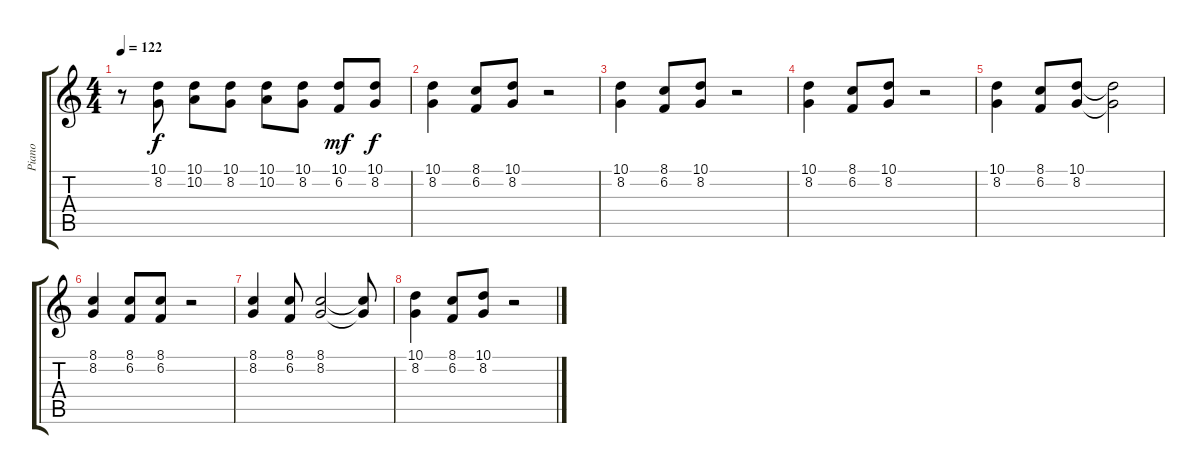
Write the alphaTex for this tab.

\track ("Piano" "Piano") {instrument brightacousticpiano}
\staff {score tabs}
\tuning (E4 B3 G3 D3 A2 E2) {hide}
\ts (4 4)
\tempo 122
\clef g2
\ks c
r.8{dy f} (10.1 8.2).8 (10.1 10.2).8 (10.1 8.2).8 (10.1 10.2).8 (10.1 8.2).8 (10.1 6.2).8{dy mf} (10.1 8.2).8{dy f} |
(10.1 8.2).4 (8.1 6.2).8 (10.1 8.2).8 r.2 |
(10.1 8.2).4 (8.1 6.2).8 (10.1 8.2).8 r.2 |
(10.1 8.2).4 (8.1 6.2).8 (10.1 8.2).8 r.2 |
(10.1 8.2).4 (8.1 6.2).8 (10.1 8.2).8 (10.1{t} 8.2{t}).2 |
(8.1 8.2).4 (8.1 6.2).8 (8.1 6.2).8 r.2 |
(8.1 8.2).4 (8.1 6.2).8 (8.1 8.2).2 (8.1{t} 8.2{t}).8 |
(10.1 8.2).4 (8.1 6.2).8 (10.1 8.2).8 r.2
